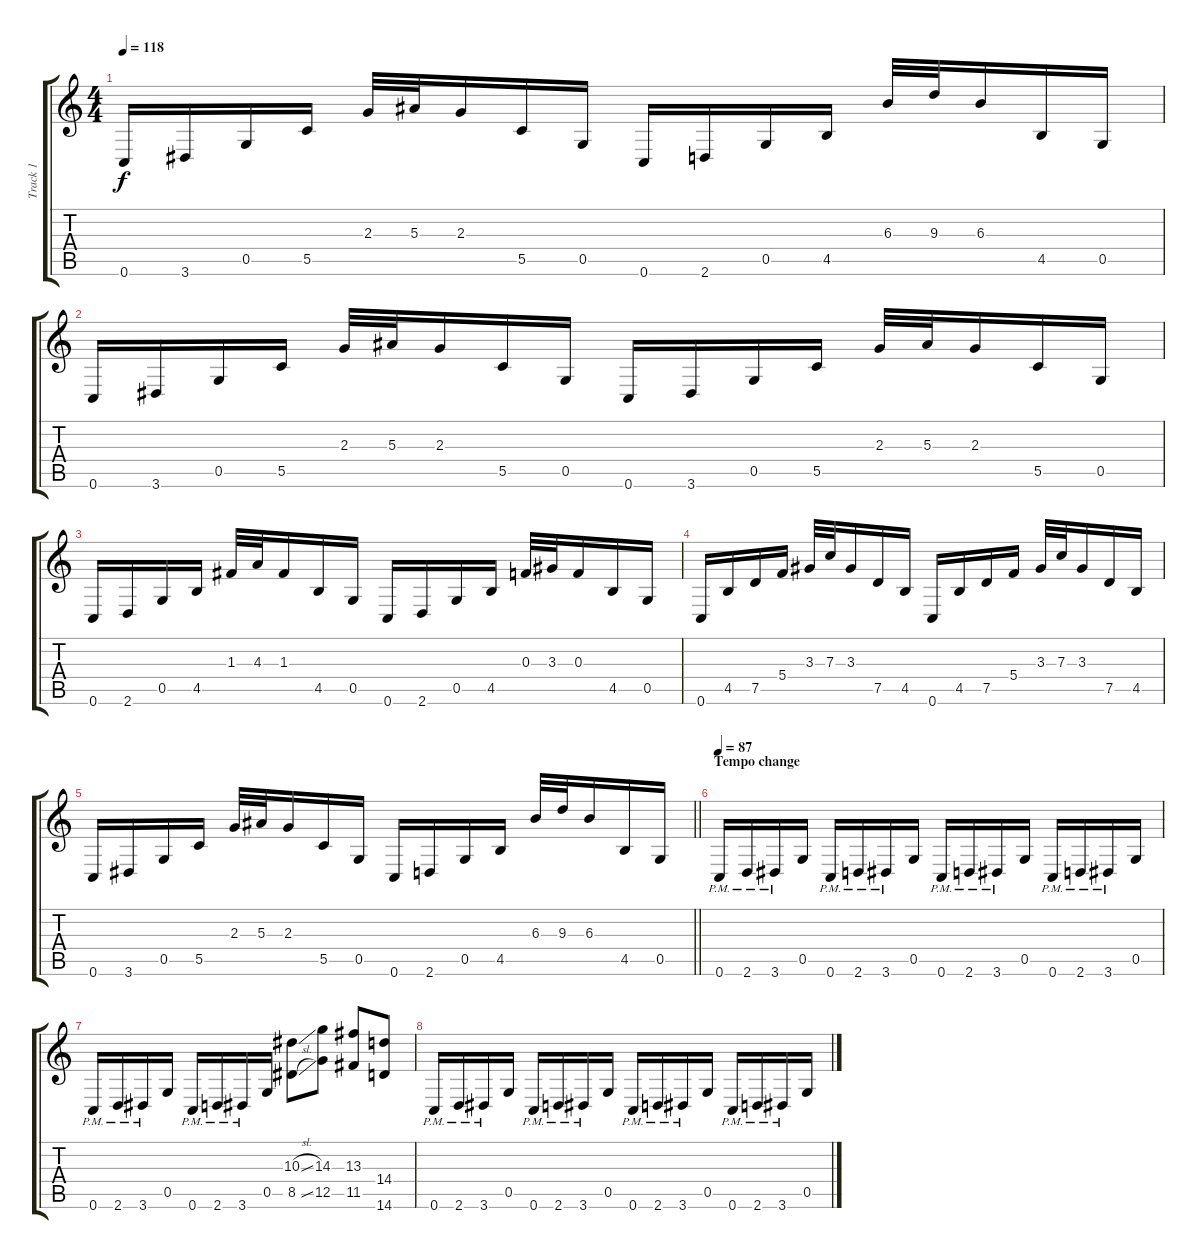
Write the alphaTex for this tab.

\track ("Track 1" "Track 1") {instrument overdrivenguitar}
\staff {score tabs}
\tuning (D4 A3 F3 C3 G2 C2) {hide}
\ts (4 4)
\tempo 118
\clef g2
\ks c
0.6.16{dy f} 3.6.16 0.5.16 5.5.16 2.3.32 5.3.32 2.3.16 5.5.16 0.5.16 0.6.16 2.6.16 0.5.16 4.5.16 6.3.32 9.3.32 6.3.16 4.5.16 0.5.16 |
0.6.16 3.6.16 0.5.16 5.5.16 2.3.32 5.3.32 2.3.16 5.5.16 0.5.16 0.6.16 3.6.16 0.5.16 5.5.16 2.3.32 5.3.32 2.3.16 5.5.16 0.5.16 |
0.6.16 2.6.16 0.5.16 4.5.16 1.3.32 4.3.32 1.3.16 4.5.16 0.5.16 0.6.16 2.6.16 0.5.16 4.5.16 0.3.32 3.3.32 0.3.16 4.5.16 0.5.16 |
0.6.16 4.5.16 7.5.16 5.4.16 3.3.32 7.3.32 3.3.16 7.5.16 4.5.16 0.6.16 4.5.16 7.5.16 5.4.16 3.3.32 7.3.32 3.3.16 7.5.16 4.5.16 |
\barLineRight lightlight
0.6.16 3.6.16 0.5.16 5.5.16 2.3.32 5.3.32 2.3.16 5.5.16 0.5.16 0.6.16 2.6.16 0.5.16 4.5.16 6.3.32 9.3.32 6.3.16 4.5.16 0.5.16 |
\section ("" "Tempo change")
\tempo 87
0.6{pm}.16 2.6{pm}.16 3.6{pm}.16 0.5.16 0.6{pm}.16 2.6{pm}.16 3.6{pm}.16 0.5.16 0.6{pm}.16 2.6{pm}.16 3.6{pm}.16 0.5.16 0.6{pm}.16 2.6{pm}.16 3.6{pm}.16 0.5.16 |
0.6{pm}.16 2.6{pm}.16 3.6{pm}.16 0.5.16 0.6{pm}.16 2.6{pm}.16 3.6{pm}.16 0.5.16 (10.3{sl} 8.5{sl}).8 (14.3 12.5).8 (13.3 11.5).8 (14.4 14.6).8 |
0.6{pm}.16 2.6{pm}.16 3.6{pm}.16 0.5.16 0.6{pm}.16 2.6{pm}.16 3.6{pm}.16 0.5.16 0.6{pm}.16 2.6{pm}.16 3.6{pm}.16 0.5.16 0.6{pm}.16 2.6{pm}.16 3.6{pm}.16 0.5.16
